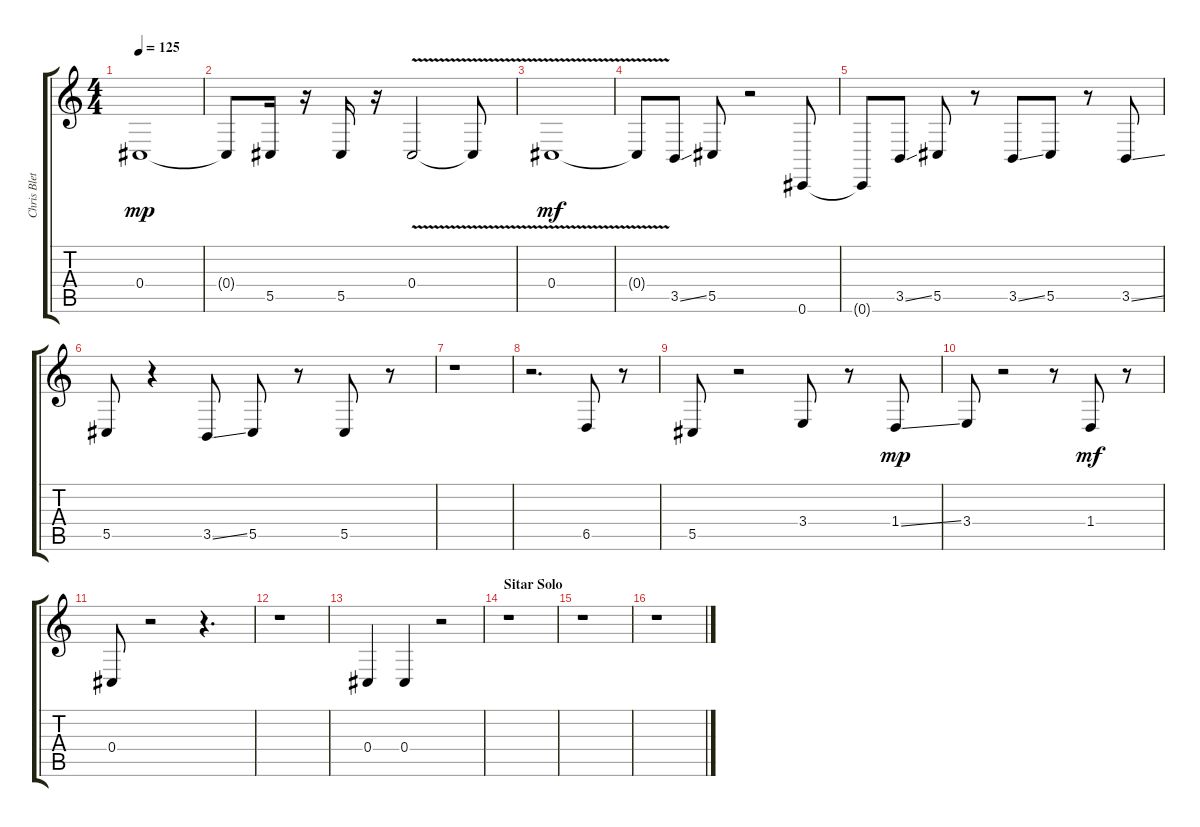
\track ("Chris Bleth [Zurna / Duduk]" "Chris Blet") {instrument ocarina}
\staff {score tabs}
\tuning (Eb4 Bb3 Gb3 Db3 Ab2 Db2) {hide}
\ts (4 4)
\tempo 125
\clef g2
\ks c
0.4{t}.1{dy mp} |
0.4{t}.8 5.5.16 r.16 5.5.16 r.16 0.4{v}.2 0.4{t}.8 |
0.4{v}.1{dy mf} |
0.4{t}.8 3.5{ss}.8 5.5.8 r.2 0.6.8 |
0.6{t}.8 3.5{ss}.8 5.5.8 r.8 3.5{ss}.8 5.5.8 r.8 3.5{ss}.8 |
5.5.8 r.4 3.5{ss}.8 5.5.8 r.8 5.5.8 r.8 |
r.1 |
r.2{d} 6.5.8 r.8 |
5.5.8 r.2 3.4.8 r.8 1.4{ss}.8{dy mp} |
3.4.8 r.2 r.8 1.4.8{dy mf} r.8 |
0.4.8 r.2 r.4{d} |
r.1 |
0.4.4 0.4.4 r.2 |
\section ("" "Sitar Solo")
r.1 |
r.1 |
r.1
